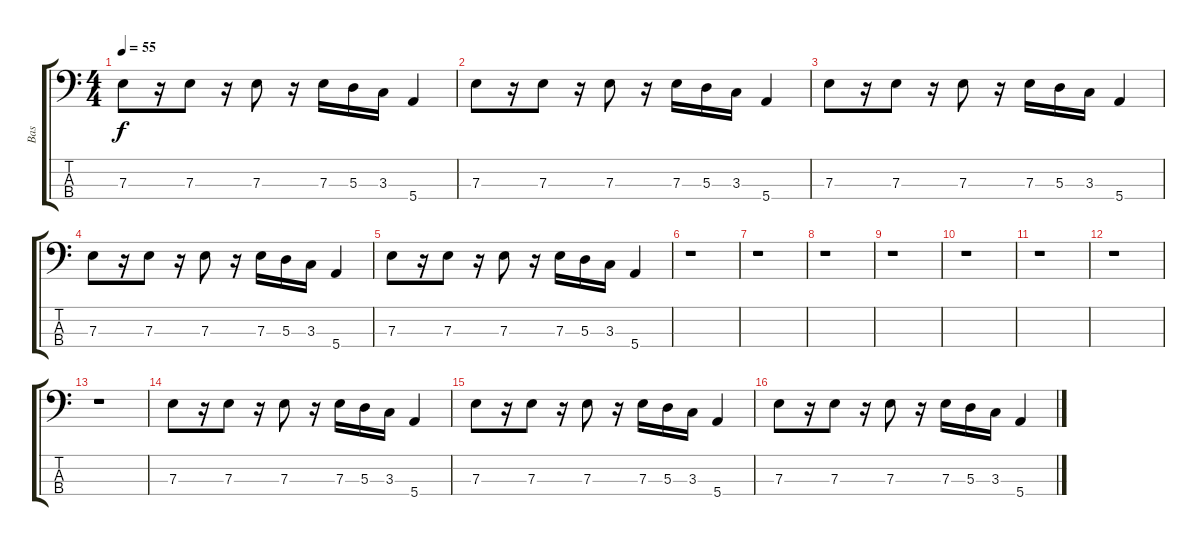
\track ("Bas" "Bas") {instrument acousticbass}
\staff {score tabs}
\tuning (G2 D2 A1 E1) {hide}
\ts (4 4)
\tempo 55
\clef f4
\ks c
7.3.8{dy f} r.16 7.3.8 r.16 7.3.8 r.16 7.3.16 5.3.16 3.3.16 5.4.4 |
7.3.8 r.16 7.3.8 r.16 7.3.8 r.16 7.3.16 5.3.16 3.3.16 5.4.4 |
7.3.8 r.16 7.3.8 r.16 7.3.8 r.16 7.3.16 5.3.16 3.3.16 5.4.4 |
7.3.8 r.16 7.3.8 r.16 7.3.8 r.16 7.3.16 5.3.16 3.3.16 5.4.4 |
7.3.8 r.16 7.3.8 r.16 7.3.8 r.16 7.3.16 5.3.16 3.3.16 5.4.4 |
r.1 |
r.1 |
r.1 |
r.1 |
r.1 |
r.1 |
r.1 |
r.1 |
7.3.8 r.16 7.3.8 r.16 7.3.8 r.16 7.3.16 5.3.16 3.3.16 5.4.4 |
7.3.8 r.16 7.3.8 r.16 7.3.8 r.16 7.3.16 5.3.16 3.3.16 5.4.4 |
7.3.8 r.16 7.3.8 r.16 7.3.8 r.16 7.3.16 5.3.16 3.3.16 5.4.4
